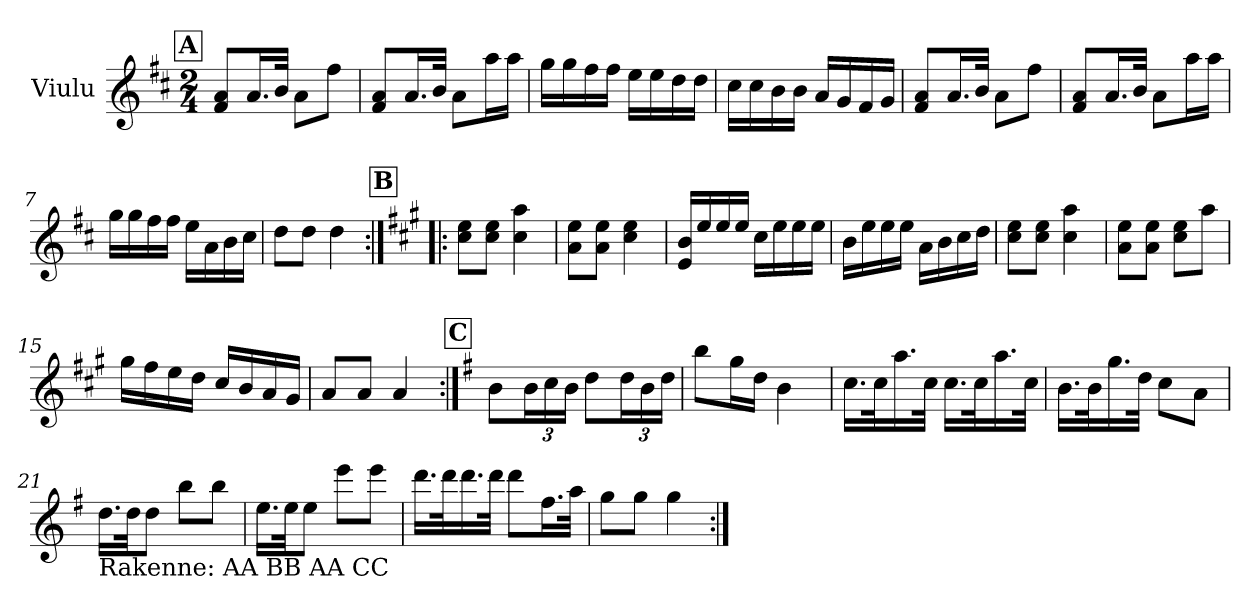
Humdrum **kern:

**kern
*part1
*staff1
*I"Viulu
*clefG2
*k[f#c#]
*M2/4
!!LO:REH:place=s1:a:B:cj:fs=14:t=A
=1
8f#/ 8a/L
16.a/L
32b/JJk
8a\L
8ff#\J
=2
8f#/ 8a/L
16.a/L
32b/JJk
8a\L
16aa\L
16aa\JJ
=3
16gg\LL
16gg\
16ff#\
16ff#\JJ
16ee\LL
16ee\
16dd\
16dd\JJ
=4
16cc#\LL
16cc#\
16b\
16b\JJ
16a/LL
16g/
16f#/
16g/JJ
!!LO:LB:g=z
=5
8f#/ 8a/L
16.a/L
32b/JJk
8a\L
8ff#\J
=6
8f#/ 8a/L
16.a/L
32b/JJk
8a\L
16aa\L
16aa\JJ
=7
16gg\LL
16gg\
16ff#\
16ff#\JJ
16ee\LL
16a\
16b\
16cc#\JJ
=8
8dd\L
8dd\J
4dd\
!!LO:LB:g=z
!!LO:REH:place=s1:a:B:cj:fs=14:t=B
=9:|!|:
*k[f#c#g#]
8cc#\ 8ee\L
8cc#\ 8ee\J
4cc#\ 4aa\
=10
8a\ 8ee\L
8a\ 8ee\J
4cc#\ 4ee\
=11
16e/ 16b/LL
16ee/
16ee/
16ee/JJ
16cc#\LL
16ee\
16ee\
16ee\JJ
=12
16b\LL
16ee\
16ee\
16ee\JJ
16a\LL
16b\
16cc#\
16dd\JJ
!!LO:LB:g=z
=13
8cc#\ 8ee\L
8cc#\ 8ee\J
4cc#\ 4aa\
=14
8a\ 8ee\L
8a\ 8ee\J
8cc#\ 8ee\L
8aa\J
=15
16gg#\LL
16ff#\
16ee\
16dd\JJ
16cc#/LL
16b/
16a/
16g#/JJ
=16
8a/L
8a/J
4a/
!!LO:LB:g=z
!!LO:REH:place=s1:a:B:cj:fs=14:t=C
=17:|!
*k[f#]
8b\L
*Xbrackettup
24b\L
24cc\
24b\JJ
8dd\L
24dd\L
24b\
24dd\JJ
=18
8bb\L
16gg\L
16dd\JJ
4b\
=19
16.cc\LL
32cc\K
16.aa\
32cc\JJk
16.cc\LL
32cc\K
16.aa\
32cc\JJk
=20
16.b\LL
32b\K
16.gg\
32dd\JJk
8cc\L
8a\J
!!LO:LB:g=z
=21
!LO:TX:b:t=Rakenne&colon; AA BB AA CC
16.dd\LL
32dd\JK
8dd\J
8bb\L
8bb\J
=22
16.ee\LL
32ee\JK
8ee\J
8eee\L
8eee\J
=23
16.ddd\LL
32ddd\K
16.ddd\
32ddd\JJk
8ddd\L
16.ff#\L
32aa\JJk
=24
8gg\L
8gg\J
4gg\
=:|!
*-
